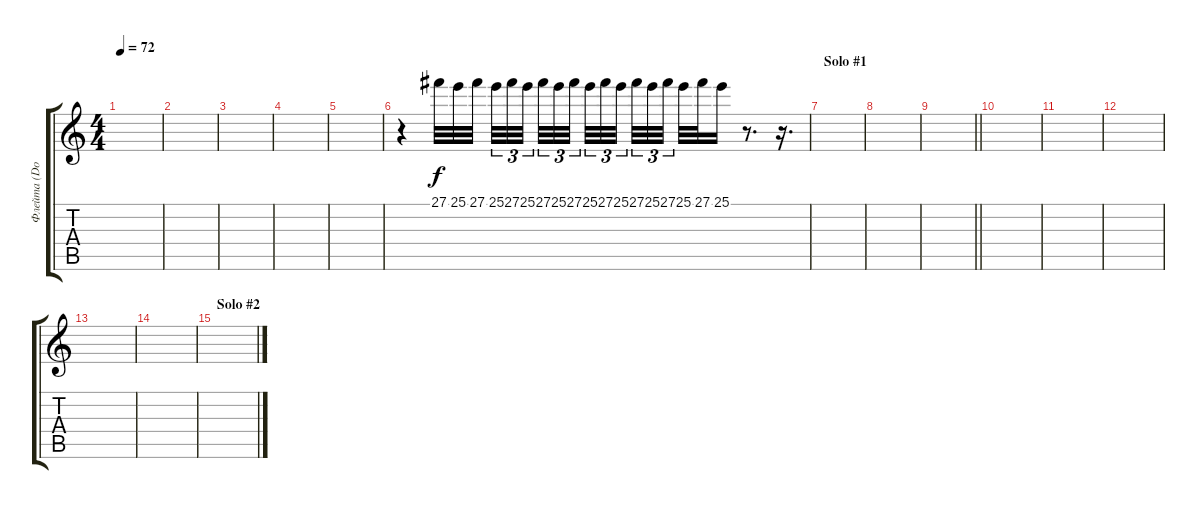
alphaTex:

\track ("Флейта (Double)" "Флейта (Do") {instrument piccolo}
\staff {score tabs}
\tuning (Eb4 Bb3 Gb3 Db3 Ab2 Eb2) {hide}
\ts (4 4)
\tempo 72
\clef g2
\ks c
|
|
|
|
|
r.4 27.1.32{volume 3 balance 6} 25.1.32 27.1.32 25.1.32{tu (3 2)} 27.1.32{tu (3 2)} 25.1.32{tu (3 2)} 27.1.32{tu (3 2)} 25.1.32{tu (3 2) volume 5 balance 8} 27.1.32{tu (3 2)} 25.1.32{tu (3 2)} 27.1.32{tu (3 2)} 25.1.32{tu (3 2)} 27.1.32{tu (3 2)} 25.1.32{tu (3 2)} 27.1.32{tu (3 2) volume 4 balance 10} 25.1.32 27.1.32 25.1.16 r.8{d} r.16{d} |
\section ("" "Solo #1")
|
|
\barLineRight lightlight
|
|
|
|
|
|
\section ("" "Solo #2")
